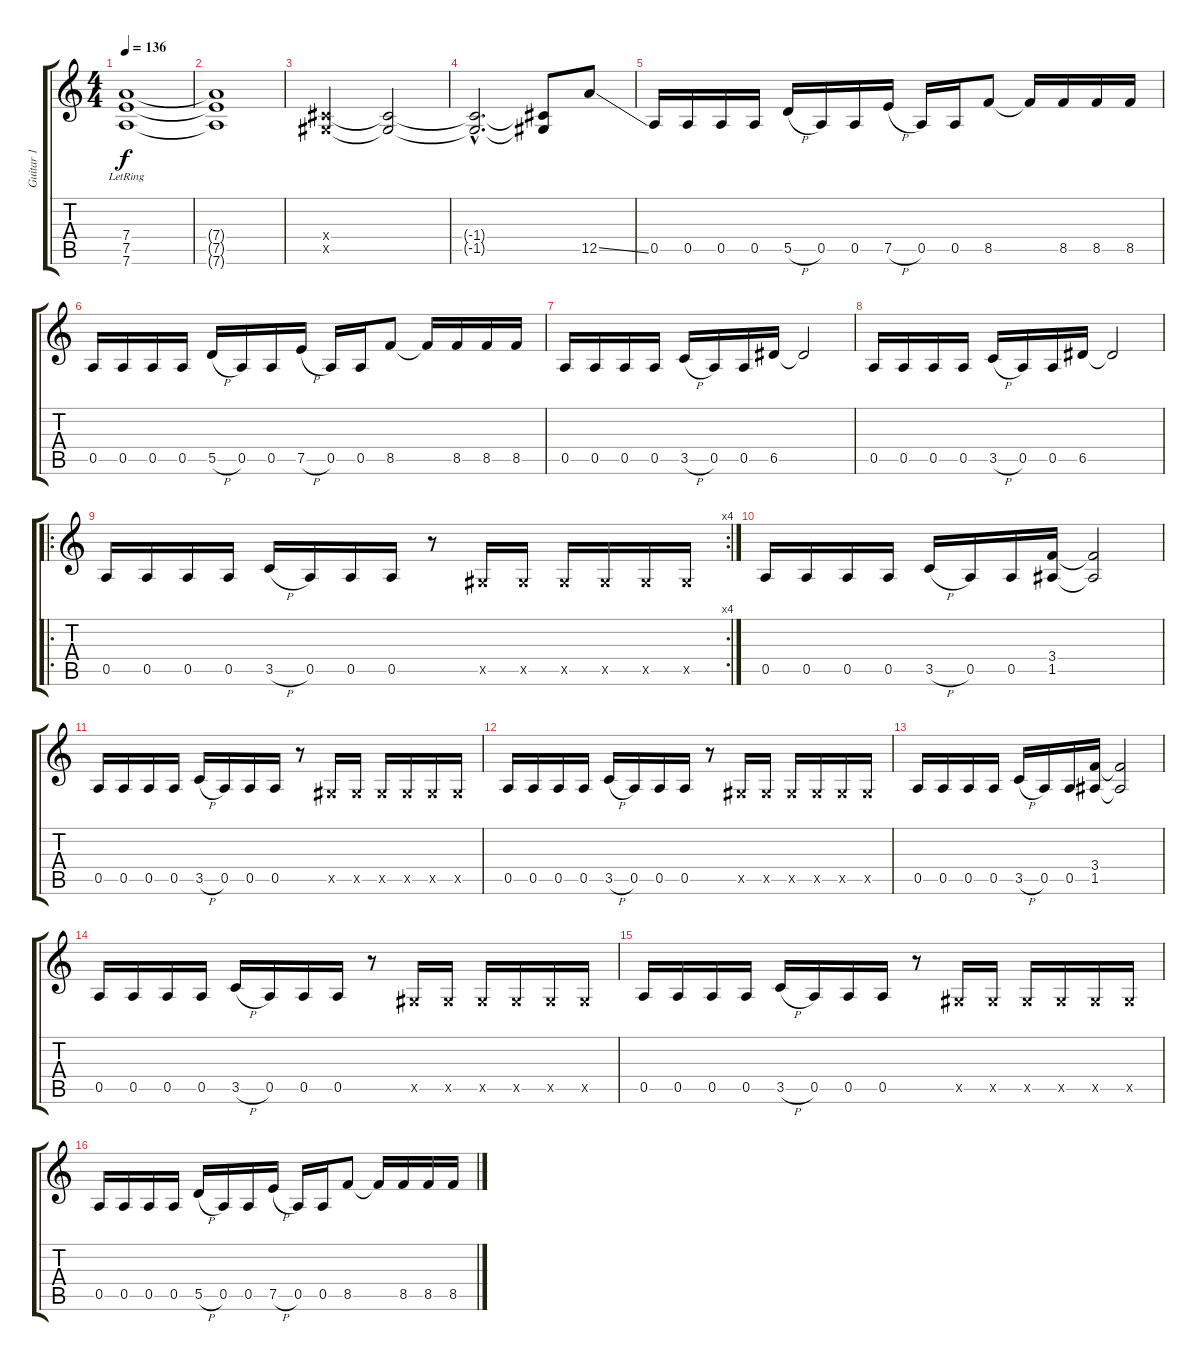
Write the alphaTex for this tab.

\track ("Guitar 1" "Guitar 1") {instrument overdrivenguitar}
\staff {score tabs}
\tuning (E4 B3 G3 D3 A2 D2) {hide}
\ts (4 4)
\tempo 136
\clef g2
\ks c
(7.4 7.5 7.6{lr}).1{dy f instrument overdrivenguitar} |
(7.4{t} 7.5{t} 7.6{t}).1 |
(-1.4{x} -1.5{x}).2 (-1.4{t} -1.5{t}).2 |
(-1.4{hac t} -1.5{hac t}).2{d} (-1.4{t} -1.5{t}).8 12.5{ss}.8 |
0.5.16 0.5.16 0.5.16 0.5.16 5.5{h}.16 0.5.16 0.5.16 7.5{h}.16 0.5.16 0.5.16 8.5.8 8.5{t}.16 8.5.16 8.5.16 8.5.16 |
0.5.16 0.5.16 0.5.16 0.5.16 5.5{h}.16 0.5.16 0.5.16 7.5{h}.16 0.5.16 0.5.16 8.5.8 8.5{t}.16 8.5.16 8.5.16 8.5.16 |
0.5.16 0.5.16 0.5.16 0.5.16 3.5{h}.16 0.5.16 0.5.16 6.5.16 6.5{t}.2 |
0.5.16 0.5.16 0.5.16 0.5.16 3.5{h}.16 0.5.16 0.5.16 6.5.16 6.5{t}.2 |
\ro
\rc 4
0.5.16 0.5.16 0.5.16 0.5.16 3.5{h}.16 0.5.16 0.5.16 0.5.16 r.8 -1.5{x}.16 -1.5{x}.16 -1.5{x}.16 -1.5{x}.16 -1.5{x}.16 -1.5{x}.16 |
0.5.16 0.5.16 0.5.16 0.5.16 3.5{h}.16 0.5.16 0.5.16 (3.4 1.5).16 (3.4{t} 1.5{t}).2 |
0.5.16 0.5.16 0.5.16 0.5.16 3.5{h}.16 0.5.16 0.5.16 0.5.16 r.8 -1.5{x}.16 -1.5{x}.16 -1.5{x}.16 -1.5{x}.16 -1.5{x}.16 -1.5{x}.16 |
0.5.16 0.5.16 0.5.16 0.5.16 3.5{h}.16 0.5.16 0.5.16 0.5.16 r.8 -1.5{x}.16 -1.5{x}.16 -1.5{x}.16 -1.5{x}.16 -1.5{x}.16 -1.5{x}.16 |
0.5.16 0.5.16 0.5.16 0.5.16 3.5{h}.16 0.5.16 0.5.16 (3.4 1.5).16 (3.4{t} 1.5{t}).2 |
0.5.16 0.5.16 0.5.16 0.5.16 3.5{h}.16 0.5.16 0.5.16 0.5.16 r.8 -1.5{x}.16 -1.5{x}.16 -1.5{x}.16 -1.5{x}.16 -1.5{x}.16 -1.5{x}.16 |
0.5.16 0.5.16 0.5.16 0.5.16 3.5{h}.16 0.5.16 0.5.16 0.5.16 r.8 -1.5{x}.16 -1.5{x}.16 -1.5{x}.16 -1.5{x}.16 -1.5{x}.16 -1.5{x}.16 |
0.5.16 0.5.16 0.5.16 0.5.16 5.5{h}.16 0.5.16 0.5.16 7.5{h}.16 0.5.16 0.5.16 8.5.8 8.5{t}.16 8.5.16 8.5.16 8.5.16
